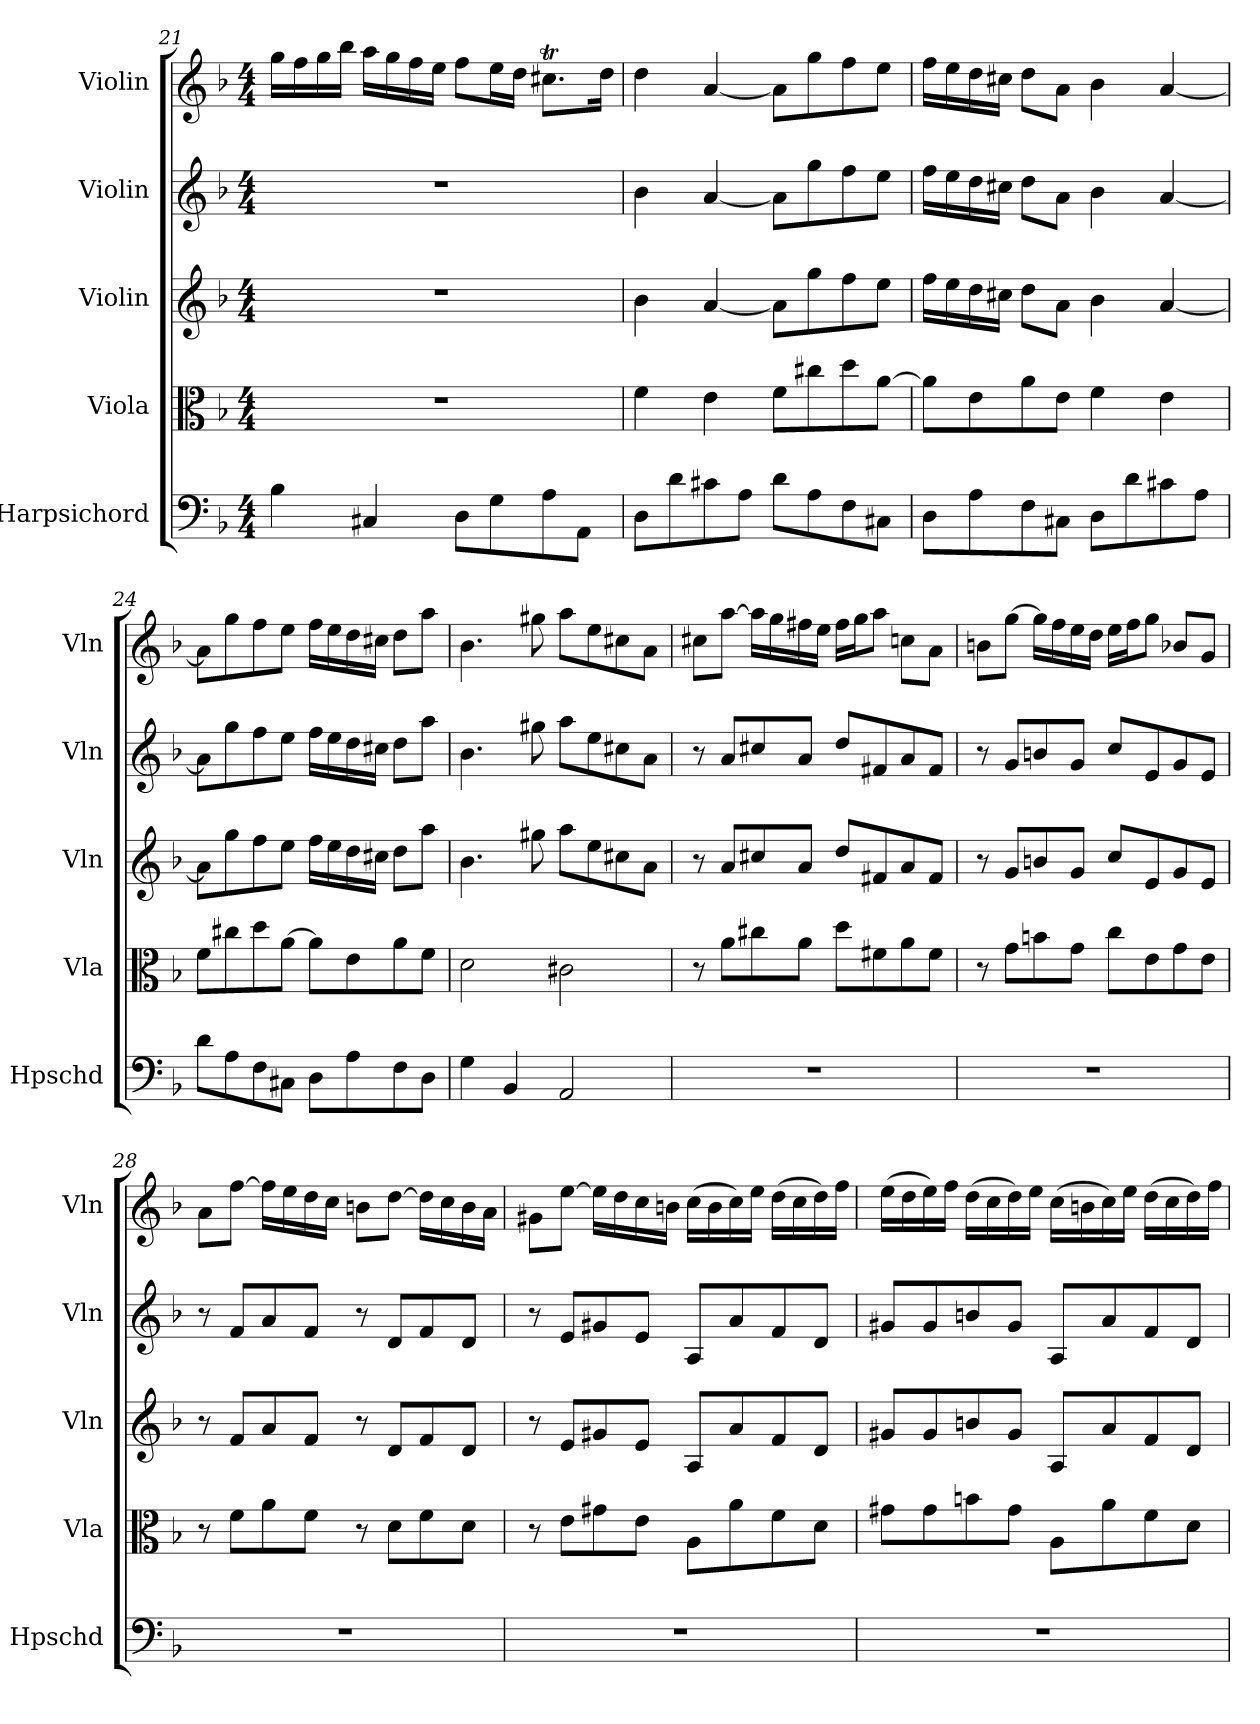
**kern	**kern	**kern	**kern	**kern
*part5	*part4	*part3	*part2	*part1
*staff5	*staff4	*staff3	*staff2	*staff1
*I"Harpsichord	*I"Viola	*I"Violin	*I"Violin	*I"Violin
*I'Hpschd	*I'Vla	*I'Vln	*I'Vln	*I'Vln
*clefF4	*clefC3	*clefG2	*clefG2	*clefG2
*k[b-]	*k[b-]	*k[b-]	*k[b-]	*k[b-]
*d:	*d:	*d:	*d:	*d:
*M4/4	*M4/4	*M4/4	*M4/4	*M4/4
=21	=21	=21	=21	=21
4B-\	1r	1r	1r	16gg\LL
.	.	.	.	16ff\
.	.	.	.	16gg\
.	.	.	.	16bb-\JJ
4C#X/	.	.	.	16aa\LL
.	.	.	.	16gg\
.	.	.	.	16ff\
.	.	.	.	16ee\JJ
8D\L	.	.	.	8ff\L
8G\	.	.	.	16ee\L
.	.	.	.	16dd\JJ
8A\	.	.	.	8.cc#Xt\L
8AA\J	.	.	.	.
.	.	.	.	16dd\Jk
=22	=22	=22	=22	=22
8D\L	4f\	4b-\	4b-\	4dd\
8d\	.	.	.	.
8c#X\	4e\	[4a/	[4a/	[4a/
8A\J	.	.	.	.
8d\L	8f\L	8a\L]	8a\L]	8a\L]
8A\	8cc#X\	8gg\	8gg\	8gg\
8F\	8dd\	8ff\	8ff\	8ff\
8C#X\J	[8a\J	8ee\J	8ee\J	8ee\J
=23	=23	=23	=23	=23
8D\L	8a\L]	16ff\LL	16ff\LL	16ff\LL
.	.	16ee\	16ee\	16ee\
8A\	8e\	16dd\	16dd\	16dd\
.	.	16cc#X\JJ	16cc#X\JJ	16cc#X\JJ
8F\	8a\	8dd\L	8dd\L	8dd\L
8C#X\J	8e\J	8a\J	8a\J	8a\J
8D\L	4f\	4b-\	4b-\	4b-\
8d\	.	.	.	.
8c#X\	4e\	[4a/	[4a/	[4a/
8A\J	.	.	.	.
=24	=24	=24	=24	=24
8d\L	8f\L	8a\L]	8a\L]	8a\L]
8A\	8cc#X\	8gg\	8gg\	8gg\
8F\	8dd\	8ff\	8ff\	8ff\
8C#X\J	[8a\J	8ee\J	8ee\J	8ee\J
8D\L	8a\L]	16ff\LL	16ff\LL	16ff\LL
.	.	16ee\	16ee\	16ee\
8A\	8e\	16dd\	16dd\	16dd\
.	.	16cc#X\JJ	16cc#X\JJ	16cc#X\JJ
8F\	8a\	8dd\L	8dd\L	8dd\L
8D\J	8f\J	8aa\J	8aa\J	8aa\J
=25	=25	=25	=25	=25
4G\	2d\	4.b-\	4.b-\	4.b-\
4BB-/	.	.	.	.
.	.	8gg#X\	8gg#X\	8gg#X\
2AA/	2c#X\	8aa\L	8aa\L	8aa\L
.	.	8ee\	8ee\	8ee\
.	.	8cc#X\	8cc#X\	8cc#X\
.	.	8a\J	8a\J	8a\J
=26	=26	=26	=26	=26
1r	8r	8r	8r	8cc#X\L
.	8a\L	8a/L	8a/L	[8aa\J
.	8cc#X\	8cc#X/	8cc#X/	16aa\LL]
.	.	.	.	16gg\
.	8a\J	8a/J	8a/J	16ff#X\
.	.	.	.	16ee\JJ
.	8dd\L	8dd/L	8dd/L	16ff#\LL
.	.	.	.	16gg\J
.	8f#X\	8f#X/	8f#X/	8aa\J
.	8a\	8a/	8a/	8ccn\L
.	8f#\J	8f#/J	8f#/J	8a\J
=27	=27	=27	=27	=27
1r	8r	8r	8r	8bn\L
.	8g\L	8g/L	8g/L	[8gg\J
.	8bn\	8bn/	8bn/	16gg\LL]
.	.	.	.	16ff\
.	8g\J	8g/J	8g/J	16ee\
.	.	.	.	16dd\JJ
.	8cc\L	8cc/L	8cc/L	16ee\LL
.	.	.	.	16ff\J
.	8e\	8e/	8e/	8gg\J
.	8g\	8g/	8g/	8b-X/L
.	8e\J	8e/J	8e/J	8g/J
=28	=28	=28	=28	=28
1r	8r	8r	8r	8a\L
.	8f\L	8f/L	8f/L	[8ff\J
.	8a\	8a/	8a/	16ff\LL]
.	.	.	.	16ee\
.	8f\J	8f/J	8f/J	16dd\
.	.	.	.	16cc\JJ
.	8r	8r	8r	8bn\L
.	8d\L	8d/L	8d/L	[8dd\J
.	8f\	8f/	8f/	16dd\LL]
.	.	.	.	16cc\
.	8d\J	8d/J	8d/J	16b\
.	.	.	.	16a\JJ
=29	=29	=29	=29	=29
1r	8r	8r	8r	8g#X\L
.	8e\L	8e/L	8e/L	[8ee\J
.	8g#X\	8g#X/	8g#X/	16ee\LL]
.	.	.	.	16dd\
.	8e\J	8e/J	8e/J	16cc\
.	.	.	.	16bn\JJ
.	8A\L	8A/L	8A/L	(16cc\LL
.	.	.	.	16b\
.	8a\	8a/	8a/	16cc\)
.	.	.	.	16ee\JJ
.	8f\	8f/	8f/	(16dd\LL
.	.	.	.	16cc\
.	8d\J	8d/J	8d/J	16dd\)
.	.	.	.	16ff\JJ
=30	=30	=30	=30	=30
1r	8g#X\L	8g#X/L	8g#X/L	(16ee\LL
.	.	.	.	16dd\
.	8g#\	8g#/	8g#/	16ee\)
.	.	.	.	16ff\JJ
.	8bn\	8bn/	8bn/	(16dd\LL
.	.	.	.	16cc\
.	8g#\J	8g#/J	8g#/J	16dd\)
.	.	.	.	16ee\JJ
.	8A\L	8A/L	8A/L	(16cc\LL
.	.	.	.	16bn\
.	8a\	8a/	8a/	16cc\)
.	.	.	.	16ee\JJ
.	8f\	8f/	8f/	(16dd\LL
.	.	.	.	16cc\
.	8d\J	8d/J	8d/J	16dd\)
.	.	.	.	16ff\JJ
=	=	=	=	=
*-	*-	*-	*-	*-
